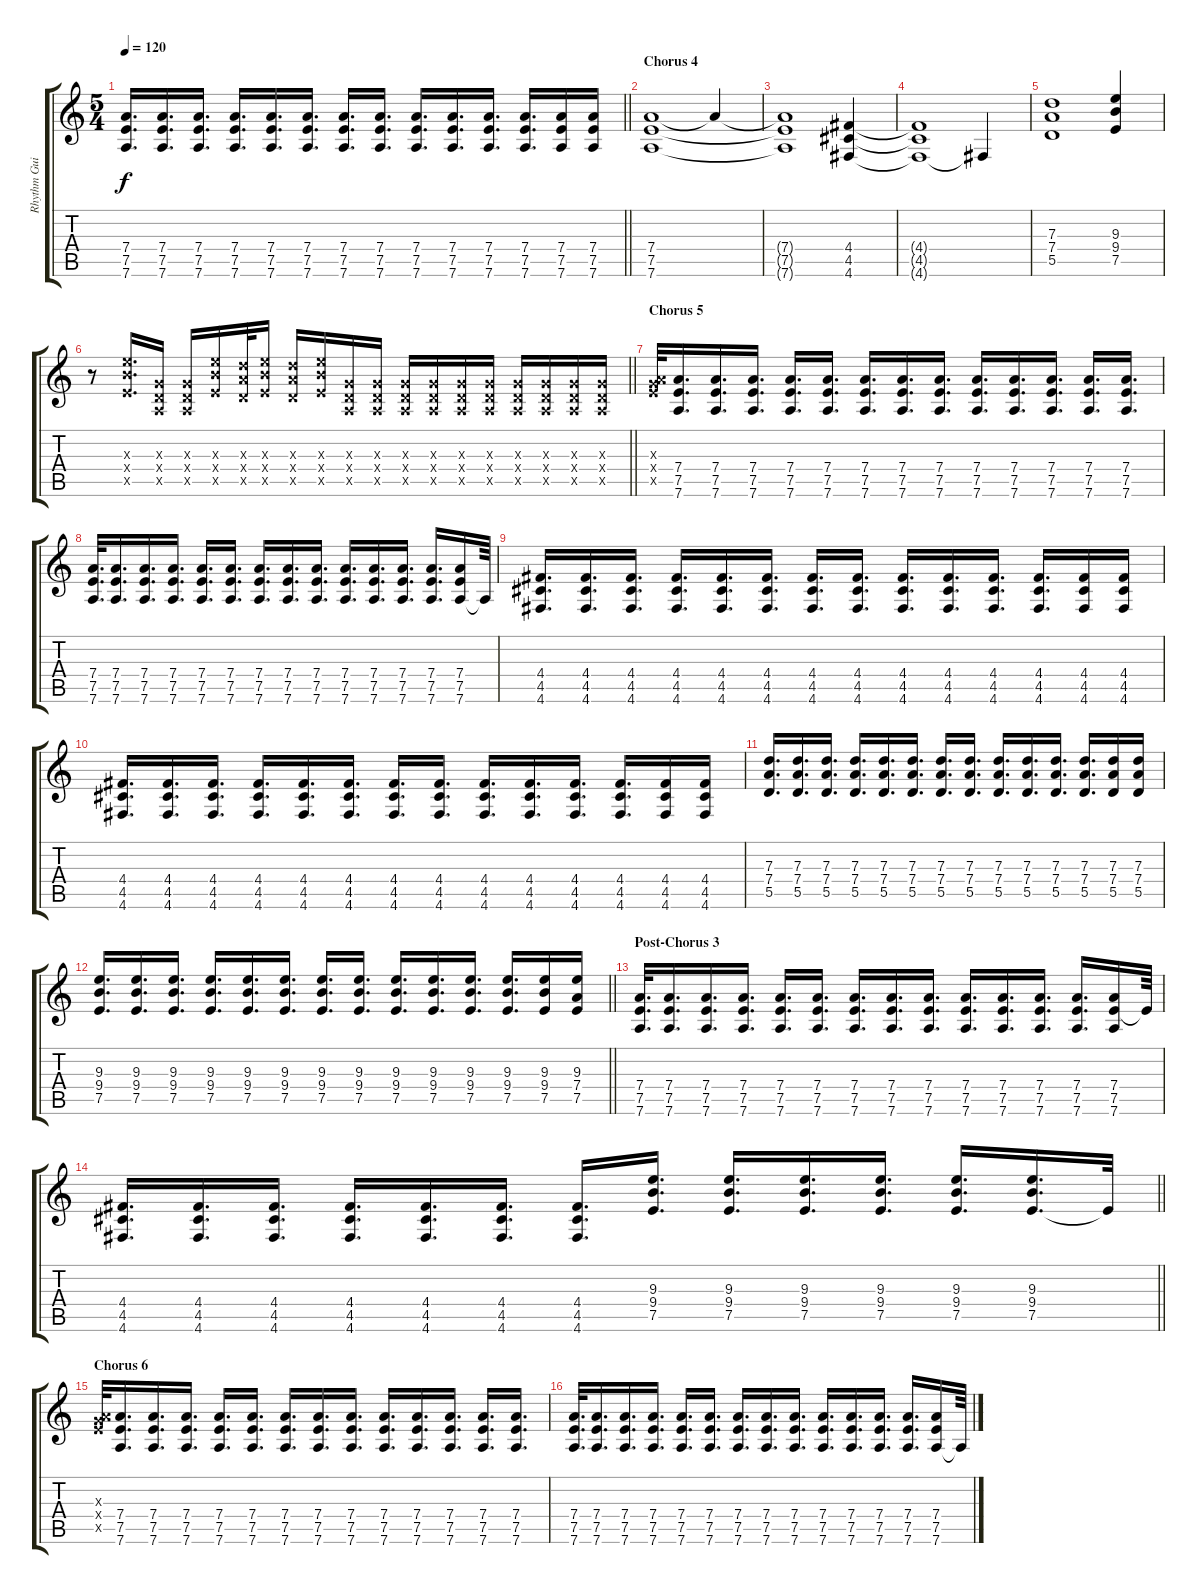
\track ("Rhythm Guitar" "Rhythm Gui") {instrument overdrivenguitar}
\staff {score tabs}
\tuning (E4 B3 G3 D3 A2 D2) {hide}
\ts (5 4)
\tempo 120
\clef g2
\barLineRight lightlight
\ks c
(7.4 7.5 7.6).16{d dy f} (7.4 7.5 7.6).16{d} (7.4 7.5 7.6).16{d} (7.4 7.5 7.6).16{d} (7.4 7.5 7.6).16{d} (7.4 7.5 7.6).16{d} (7.4 7.5 7.6).16{d} (7.4 7.5 7.6).16{d} (7.4 7.5 7.6).16{d} (7.4 7.5 7.6).16{d} (7.4 7.5 7.6).16{d} (7.4 7.5 7.6).16{d} (7.4 7.5 7.6).16 (7.4 7.5 7.6).16 |
\section ("" "Chorus 4")
(7.4 7.5 7.6).1 7.4{t}.4 |
(7.4{t} 7.5{t} 7.6{t}).1 (4.4 4.5 4.6).4 |
(4.4{t} 4.5{t} 4.6{t}).1 4.6{t}.4 |
(7.3 7.4 5.5).1 (9.3 9.4 7.5).4 |
\barLineRight lightlight
r.8 (9.3{x} 9.4{x} 7.5{x}).16{d} (0.3{x} 0.4{x} 0.5{x}).16 (0.3{x} 0.4{x} 0.5{x}).16 (9.3{x} 9.4{x} 7.5{x}).16 (7.3{x} 7.4{x} 5.5{x}).32 (9.3{x} 9.4{x} 7.5{x}).16 (7.3{x} 7.4{x} 5.5{x}).16 (9.3{x} 9.4{x} 7.5{x}).16 (0.3{x} 0.4{x} 0.5{x}).16 (0.3{x} 0.4{x} 0.5{x}).16 (0.3{x} 0.4{x} 0.5{x}).16 (0.3{x} 0.4{x} 0.5{x}).16 (0.3{x} 0.4{x} 0.5{x}).16 (0.3{x} 0.4{x} 0.5{x}).16 (0.3{x} 0.4{x} 0.5{x}).16 (0.3{x} 0.4{x} 0.5{x}).16 (0.3{x} 0.4{x} 0.5{x}).16 (0.3{x} 0.4{x} 0.5{x}).16 |
\section ("" "Chorus 5")
(0.3{x} 7.4{x} 7.5{x}).32 (7.4 7.5 7.6).16{d} (7.4 7.5 7.6).16{d} (7.4 7.5 7.6).16{d} (7.4 7.5 7.6).16{d} (7.4 7.5 7.6).16{d} (7.4 7.5 7.6).16{d} (7.4 7.5 7.6).16{d} (7.4 7.5 7.6).16{d} (7.4 7.5 7.6).16{d} (7.4 7.5 7.6).16{d} (7.4 7.5 7.6).16{d} (7.4 7.5 7.6).16{d} (7.4 7.5 7.6).16{d} |
(7.4 7.5 7.6).32{d} (7.4 7.5 7.6).16{d} (7.4 7.5 7.6).16{d} (7.4 7.5 7.6).16{d} (7.4 7.5 7.6).16{d} (7.4 7.5 7.6).16{d} (7.4 7.5 7.6).16{d} (7.4 7.5 7.6).16{d} (7.4 7.5 7.6).16{d} (7.4 7.5 7.6).16{d} (7.4 7.5 7.6).16{d} (7.4 7.5 7.6).16{d} (7.4 7.5 7.6).16{d} (7.4 7.5 7.6).16 7.6{t}.64 |
(4.4 4.5 4.6).16{d} (4.4 4.5 4.6).16{d} (4.4 4.5 4.6).16{d} (4.4 4.5 4.6).16{d} (4.4 4.5 4.6).16{d} (4.4 4.5 4.6).16{d} (4.4 4.5 4.6).16{d} (4.4 4.5 4.6).16{d} (4.4 4.5 4.6).16{d} (4.4 4.5 4.6).16{d} (4.4 4.5 4.6).16{d} (4.4 4.5 4.6).16{d} (4.4 4.5 4.6).16 (4.4 4.5 4.6).16 |
(4.4 4.5 4.6).16{d} (4.4 4.5 4.6).16{d} (4.4 4.5 4.6).16{d} (4.4 4.5 4.6).16{d} (4.4 4.5 4.6).16{d} (4.4 4.5 4.6).16{d} (4.4 4.5 4.6).16{d} (4.4 4.5 4.6).16{d} (4.4 4.5 4.6).16{d} (4.4 4.5 4.6).16{d} (4.4 4.5 4.6).16{d} (4.4 4.5 4.6).16{d} (4.4 4.5 4.6).16 (4.4 4.5 4.6).16 |
(7.3 7.4 5.5).16{d} (7.3 7.4 5.5).16{d} (7.3 7.4 5.5).16{d} (7.3 7.4 5.5).16{d} (7.3 7.4 5.5).16{d} (7.3 7.4 5.5).16{d} (7.3 7.4 5.5).16{d} (7.3 7.4 5.5).16{d} (7.3 7.4 5.5).16{d} (7.3 7.4 5.5).16{d} (7.3 7.4 5.5).16{d} (7.3 7.4 5.5).16{d} (7.3 7.4 5.5).16 (7.3 7.4 5.5).16 |
\barLineRight lightlight
(9.3 9.4 7.5).16{d} (9.3 9.4 7.5).16{d} (9.3 9.4 7.5).16{d} (9.3 9.4 7.5).16{d} (9.3 9.4 7.5).16{d} (9.3 9.4 7.5).16{d} (9.3 9.4 7.5).16{d} (9.3 9.4 7.5).16{d} (9.3 9.4 7.5).16{d} (9.3 9.4 7.5).16{d} (9.3 9.4 7.5).16{d} (9.3 9.4 7.5).16{d} (9.3 9.4 7.5).16 (9.3 7.4 7.5).16 |
\section ("" "Post-Chorus 3")
(7.4 7.5 7.6).32{d} (7.4 7.5 7.6).16{d} (7.4 7.5 7.6).16{d} (7.4 7.5 7.6).16{d} (7.4 7.5 7.6).16{d} (7.4 7.5 7.6).16{d} (7.4 7.5 7.6).16{d} (7.4 7.5 7.6).16{d} (7.4 7.5 7.6).16{d} (7.4 7.5 7.6).16{d} (7.4 7.5 7.6).16{d} (7.4 7.5 7.6).16{d} (7.4 7.5 7.6).16{d} (7.4 7.5 7.6).16 7.5{t}.64 |
\barLineRight lightlight
(4.4 4.5 4.6).16{d} (4.4 4.5 4.6).16{d} (4.4 4.5 4.6).16{d} (4.4 4.5 4.6).16{d} (4.4 4.5 4.6).16{d} (4.4 4.5 4.6).16{d} (4.4 4.5 4.6).16{d} (9.3 9.4 7.5).16{d} (9.3 9.4 7.5).16{d} (9.3 9.4 7.5).16{d} (9.3 9.4 7.5).16{d} (9.3 9.4 7.5).16{d} (9.3 9.4 7.5).16{d} 7.5{t}.32 |
\section ("" "Chorus 6")
(0.3{x} 7.4{x} 7.5{x}).32 (7.4 7.5 7.6).16{d} (7.4 7.5 7.6).16{d} (7.4 7.5 7.6).16{d} (7.4 7.5 7.6).16{d} (7.4 7.5 7.6).16{d} (7.4 7.5 7.6).16{d} (7.4 7.5 7.6).16{d} (7.4 7.5 7.6).16{d} (7.4 7.5 7.6).16{d} (7.4 7.5 7.6).16{d} (7.4 7.5 7.6).16{d} (7.4 7.5 7.6).16{d} (7.4 7.5 7.6).16{d} |
(7.4 7.5 7.6).32{d} (7.4 7.5 7.6).16{d} (7.4 7.5 7.6).16{d} (7.4 7.5 7.6).16{d} (7.4 7.5 7.6).16{d} (7.4 7.5 7.6).16{d} (7.4 7.5 7.6).16{d} (7.4 7.5 7.6).16{d} (7.4 7.5 7.6).16{d} (7.4 7.5 7.6).16{d} (7.4 7.5 7.6).16{d} (7.4 7.5 7.6).16{d} (7.4 7.5 7.6).16{d} (7.4 7.5 7.6).16 7.6{t}.64
